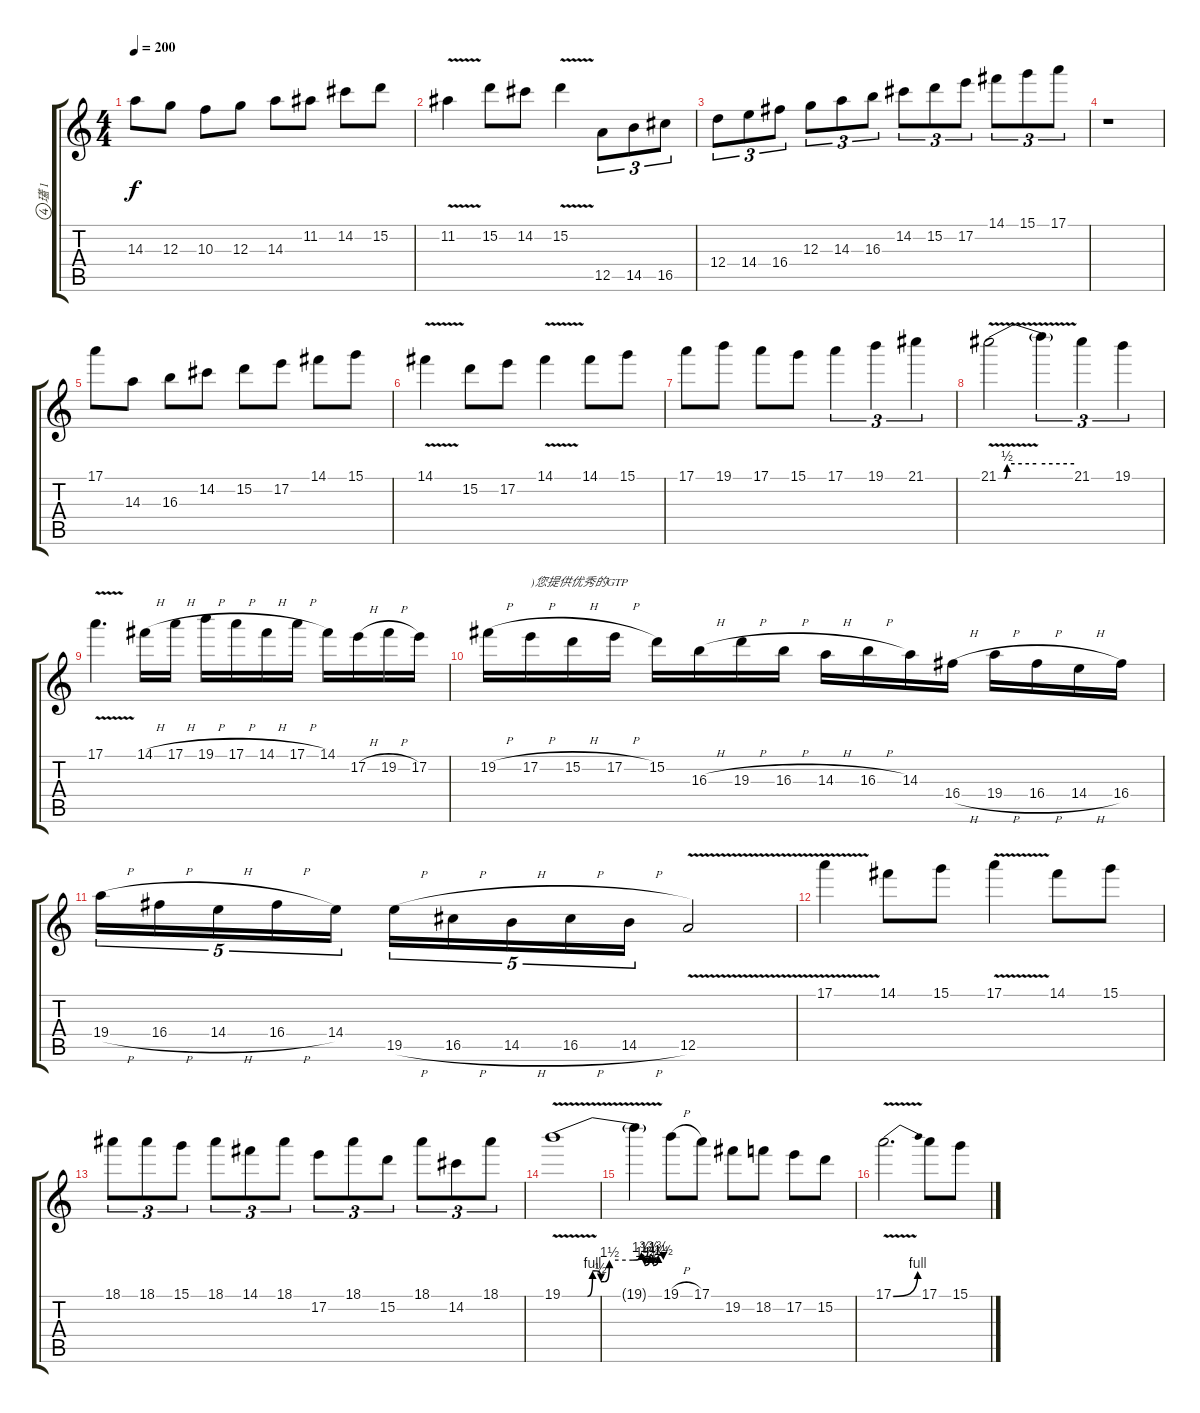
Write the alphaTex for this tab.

\track ("瓂 1" "瓂 1") {instrument distortionguitar}
\staff {score tabs}
\tuning (E4 B3 G3 D3 A2 E2) {hide}
\ts (4 4)
\tempo 200
\clef g2
\ks c
14.3.8{dy f} 12.3.8 10.3.8 12.3.8 14.3.8 11.2.8 14.2.8 15.2.8 |
11.2{v}.4 15.2.8 14.2.8 15.2{v}.4 12.5.8{tu (3 2)} 14.5.8{tu (3 2)} 16.5.8{tu (3 2)} |
12.4.8{tu (3 2)} 14.4.8{tu (3 2)} 16.4.8{tu (3 2)} 12.3.8{tu (3 2)} 14.3.8{tu (3 2)} 16.3.8{tu (3 2)} 14.2.8{tu (3 2)} 15.2.8{tu (3 2)} 17.2.8{tu (3 2)} 14.1.8{tu (3 2)} 15.1.8{tu (3 2)} 17.1.8{tu (3 2)} |
r.1 |
17.1.8 14.3.8 16.3.8 14.2.8 15.2.8 17.2.8 14.1.8 15.1.8 |
14.1{v}.4 15.2.8 17.2.8 14.1{v}.4 14.1.8 15.1.8 |
17.1.8 19.1.8 17.1.8 15.1.8 17.1.4{tu (3 2)} 19.1.4{tu (3 2)} 21.1.4{tu (3 2)} |
21.1{be (custom 0 0 5 0 7 2 30 2 60 2) v}.2 21.1{t}.4{tu (3 2)} 21.1.4{tu (3 2)} 19.1.4{tu (3 2)} |
17.1{v}.4{d} 14.1{h}.16 17.1{h}.16 19.1{h}.16 17.1{h}.16 14.1{h}.16 17.1{h}.16 14.1.16 17.2{h}.16 19.2{h}.16 17.2.16 |
19.2{h}.16 17.2{h}.16{txt ")您提供优秀的GTP"} 15.2{h}.16 17.2{h}.16 15.2.16 16.3{h}.16 19.3{h}.16 16.3{h}.16 14.3{h}.16 16.3{h}.16 14.3.16 16.4{h}.16 19.4{h}.16 16.4{h}.16 14.4{h}.16 16.4.16 |
19.4{h}.16{tu (5 4)} 16.4{h}.16{tu (5 4)} 14.4{h}.16{tu (5 4)} 16.4{h}.16{tu (5 4)} 14.4.16{tu (5 4)} 19.5{h}.16{tu (5 4)} 16.5{h}.16{tu (5 4)} 14.5{h}.16{tu (5 4)} 16.5{h}.16{tu (5 4)} 14.5{h}.16{tu (5 4)} 12.5{v}.2 |
17.1{v}.4 14.1.8 15.1.8 17.1{v}.4 14.1.8 15.1.8 |
18.1.8{tu (3 2)} 18.1.8{tu (3 2)} 15.1.8{tu (3 2)} 18.1.8{tu (3 2)} 14.1.8{tu (3 2)} 18.1.8{tu (3 2)} 17.2.8{tu (3 2)} 18.1.8{tu (3 2)} 15.2.8{tu (3 2)} 18.1.8{tu (3 2)} 14.2.8{tu (3 2)} 18.1.8{tu (3 2)} |
19.1{be (custom 0 0 15 0 18 4 20 4 23 2 25 2 28 6 42 6 47 7 49 5 52 7 54 5 57 7 60 6) v}.1 |
19.1{t}.4 19.1{h}.8 17.1.8 19.2.8 18.2.8 17.2.8 15.2.8 |
17.1{be (bend 0 0 60 4) v}.2{d} 17.1.8 15.1.8
